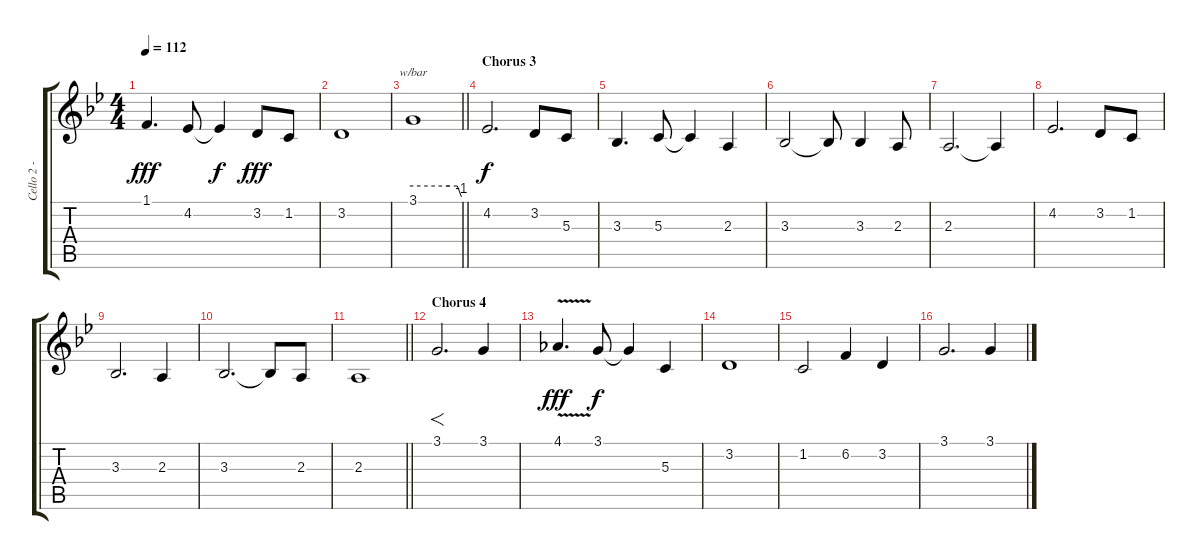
\track ("Cello 2 - Perttu" "Cello 2 - ") {instrument cello}
\staff {score tabs}
\tuning (E4 B3 G3 D3 A2 E2) {hide}
\ts (4 4)
\tempo 112
\clef g2
\ks bb
1.1.4{d dy fff} 4.2.8 4.2{t}.4{dy f} 3.2.8{dy fff} 1.2.8 |
3.2.1 |
\barLineRight lightlight
3.1.1{tbe (custom default 0 0 45 0 55 0 60 -4)} |
\section ("" "Chorus 3")
4.2.2{d dy f} 3.2.8 5.3.8 |
3.3.4{d} 5.3.8 5.3{t}.4 2.3.4 |
3.3.2 3.3{t}.8 3.3.4 2.3.8 |
2.3.2{d} 2.3{t}.4 |
4.2.2{d} 3.2.8 1.2.8 |
3.3.2{d} 2.3.4 |
3.3.2{d} 3.3{t}.8 2.3.8 |
\barLineRight lightlight
2.3.1 |
\section ("" "Chorus 4")
3.1.2{f d} 3.1.4 |
4.1{v}.4{d dy fff} 3.1.8{dy f} 3.1{t}.4 5.3.4 |
3.2.1 |
1.2.2 6.2.4 3.2.4 |
3.1.2{d} 3.1.4
